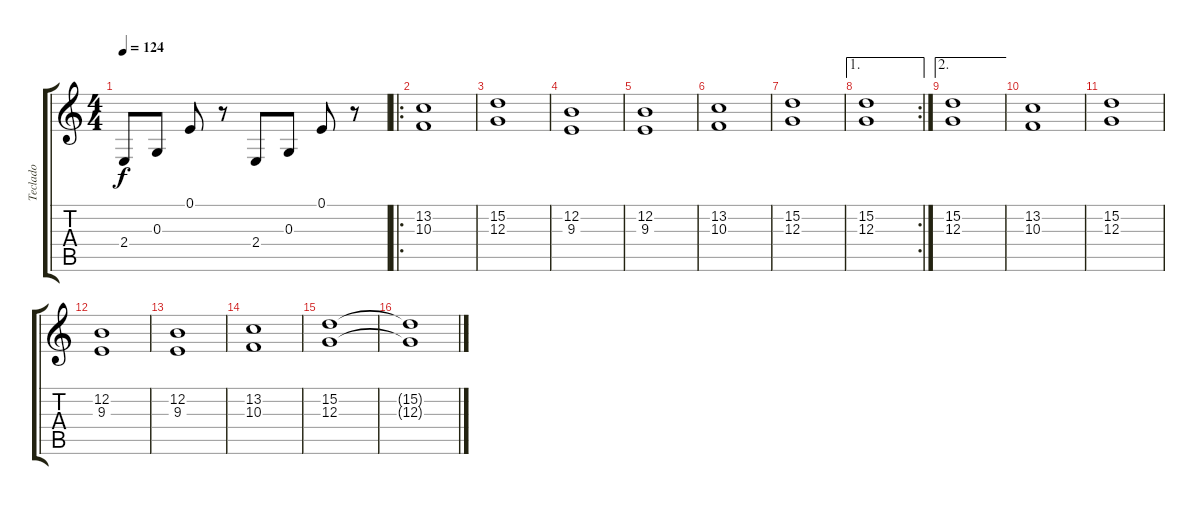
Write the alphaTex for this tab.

\track ("Teclado" "Teclado") {instrument stringensemble1}
\staff {score tabs}
\tuning (E4 B3 G3 D3 A2 E2) {hide}
\ts (4 4)
\tempo 124
\clef g2
\ks c
2.4.8{dy f} 0.3.8 0.1.8 r.8 2.4.8 0.3.8 0.1.8 r.8 |
\ro
(13.2 10.3).1{instrument stringensemble1} |
(15.2 12.3).1 |
(12.2 9.3).1 |
(12.2 9.3).1 |
(13.2 10.3).1 |
(15.2 12.3).1 |
\ae 1
\rc 2
(15.2 12.3).1 |
\ae 2
(15.2 12.3).1 |
(13.2 10.3).1{instrument stringensemble1} |
(15.2 12.3).1 |
(12.2 9.3).1 |
(12.2 9.3).1 |
(13.2 10.3).1 |
(15.2 12.3).1 |
(15.2{t} 12.3{t}).1
